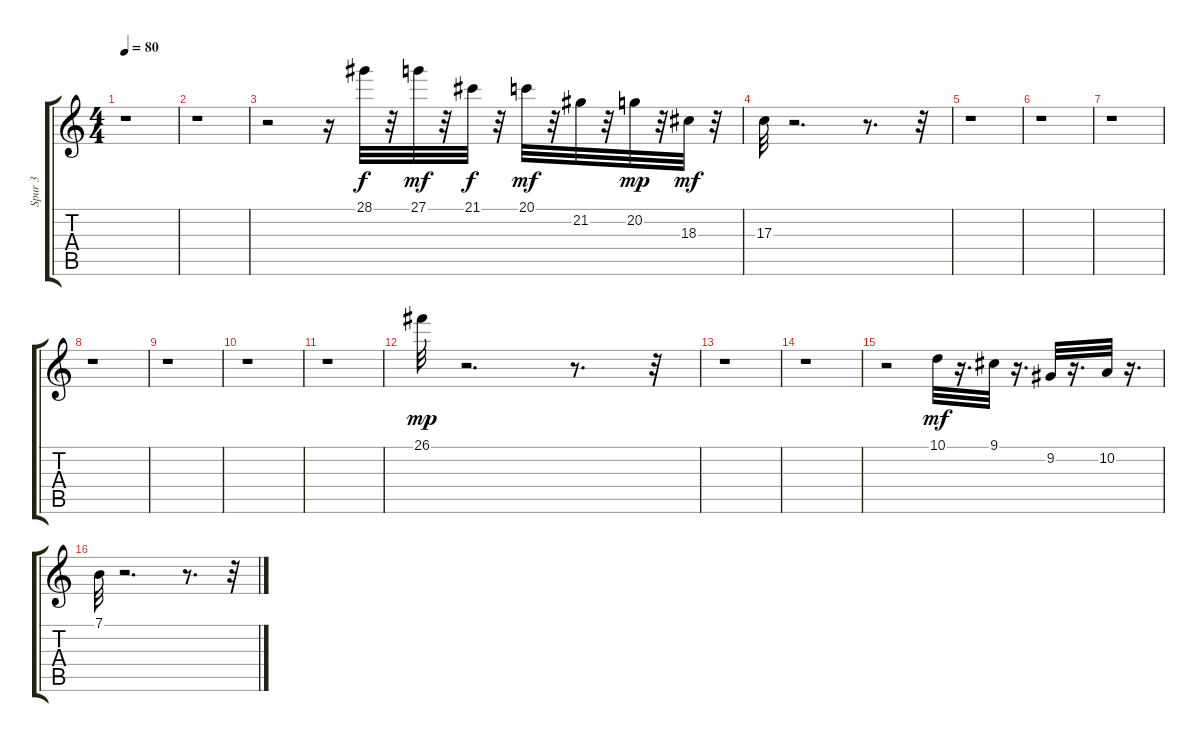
\track ("Spur 3" "Spur 3") {instrument fx5brightness}
\staff {score tabs}
\tuning (E4 B3 G3 D3 A2 E2) {hide}
\ts (4 4)
\tempo 80
\clef g2
\ks c
r.1{dy f} |
r.1 |
r.2 r.16 28.1.32 r.32 27.1.32{dy mf} r.32 21.1.32{dy f} r.32 20.1.32{dy mf} r.32 21.2.32 r.32 20.2.32{dy mp} r.32 18.3.32{dy mf} r.32 |
17.3.32 r.2{d} r.8{d} r.32 |
r.1 |
r.1 |
r.1 |
r.1 |
r.1 |
r.1 |
r.1 |
26.1.32{dy mp} r.2{d} r.8{d} r.32 |
r.1 |
r.1 |
r.2 10.1.32{dy mf} r.16{d} 9.1.32 r.16{d} 9.2.32 r.16{d} 10.2.32 r.16{d} |
7.1.32 r.2{d} r.8{d} r.32
